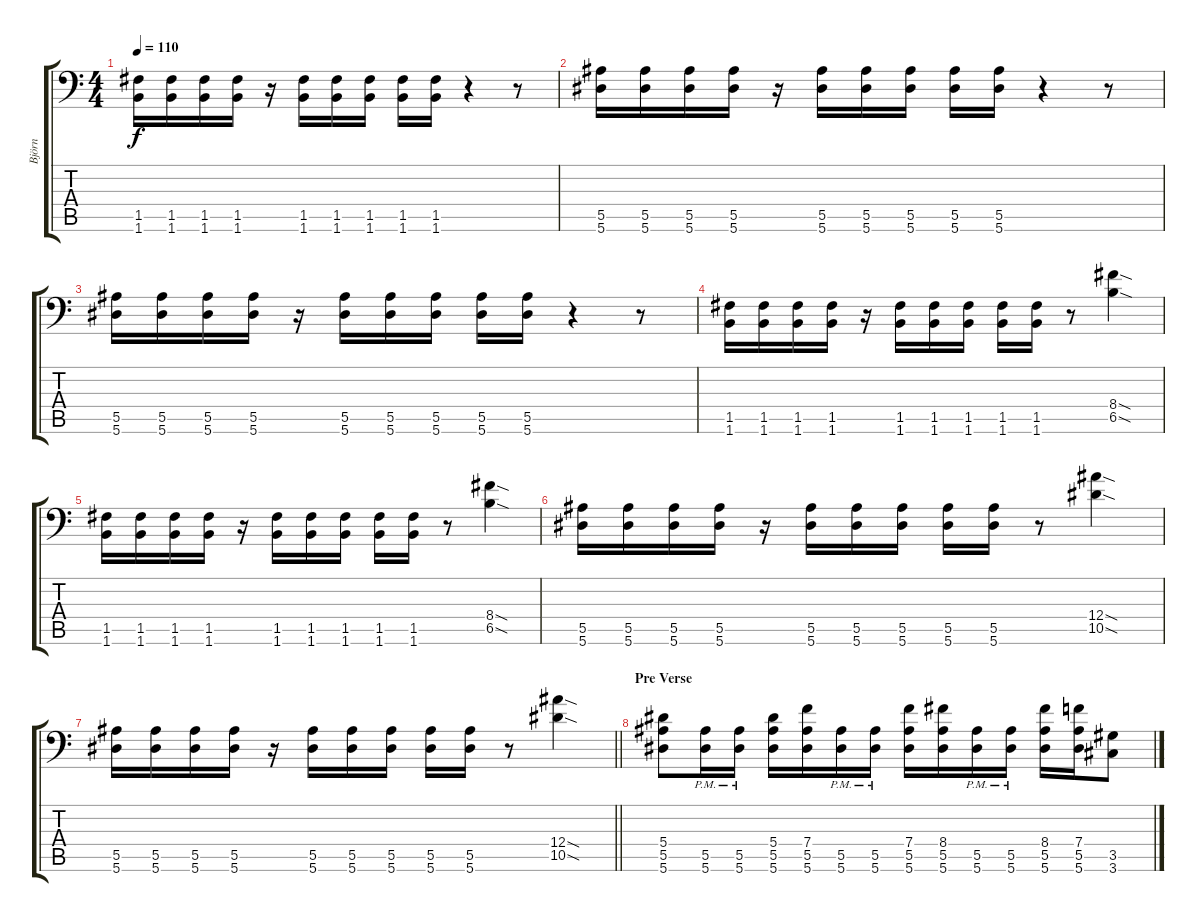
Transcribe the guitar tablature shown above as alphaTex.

\track ("Björn" "Björn") {instrument distortionguitar}
\staff {score tabs}
\tuning (C4 G3 Eb3 Bb2 F2 Bb1) {hide}
\ts (4 4)
\tempo 110
\clef f4
\ks c
(1.5 1.6).16{dy f} (1.5 1.6).16 (1.5 1.6).16 (1.5 1.6).16 r.16 (1.5 1.6).16 (1.5 1.6).16 (1.5 1.6).16 (1.5 1.6).16 (1.5 1.6).16 r.4 r.8 |
(5.5 5.6).16 (5.5 5.6).16 (5.5 5.6).16 (5.5 5.6).16 r.16 (5.5 5.6).16 (5.5 5.6).16 (5.5 5.6).16 (5.5 5.6).16 (5.5 5.6).16 r.4 r.8 |
(5.5 5.6).16 (5.5 5.6).16 (5.5 5.6).16 (5.5 5.6).16 r.16 (5.5 5.6).16 (5.5 5.6).16 (5.5 5.6).16 (5.5 5.6).16 (5.5 5.6).16 r.4 r.8 |
(1.5 1.6).16 (1.5 1.6).16 (1.5 1.6).16 (1.5 1.6).16 r.16 (1.5 1.6).16 (1.5 1.6).16 (1.5 1.6).16 (1.5 1.6).16 (1.5 1.6).16 r.8 (8.4{sod} 6.5{sod}).4 |
(1.5 1.6).16 (1.5 1.6).16 (1.5 1.6).16 (1.5 1.6).16 r.16 (1.5 1.6).16 (1.5 1.6).16 (1.5 1.6).16 (1.5 1.6).16 (1.5 1.6).16 r.8 (8.4{sod} 6.5{sod}).4 |
(5.5 5.6).16 (5.5 5.6).16 (5.5 5.6).16 (5.5 5.6).16 r.16 (5.5 5.6).16 (5.5 5.6).16 (5.5 5.6).16 (5.5 5.6).16 (5.5 5.6).16 r.8 (12.4{sod} 10.5{sod}).4 |
\barLineRight lightlight
(5.5 5.6).16 (5.5 5.6).16 (5.5 5.6).16 (5.5 5.6).16 r.16 (5.5 5.6).16 (5.5 5.6).16 (5.5 5.6).16 (5.5 5.6).16 (5.5 5.6).16 r.8 (12.4{sod} 10.5{sod}).4 |
\section ("" "Pre Verse")
(5.4 5.5 5.6).8 (5.5{pm} 5.6{pm}).16 (5.5{pm} 5.6{pm}).16 (5.4 5.5 5.6).16 (7.4 5.5 5.6).16 (5.5{pm} 5.6{pm}).16 (5.5{pm} 5.6{pm}).16 (7.4 5.5 5.6).16 (8.4 5.5 5.6).16 (5.5{pm} 5.6{pm}).16 (5.5{pm} 5.6{pm}).16 (8.4 5.5 5.6).16 (7.4 5.5 5.6).16 (3.5 3.6).8
